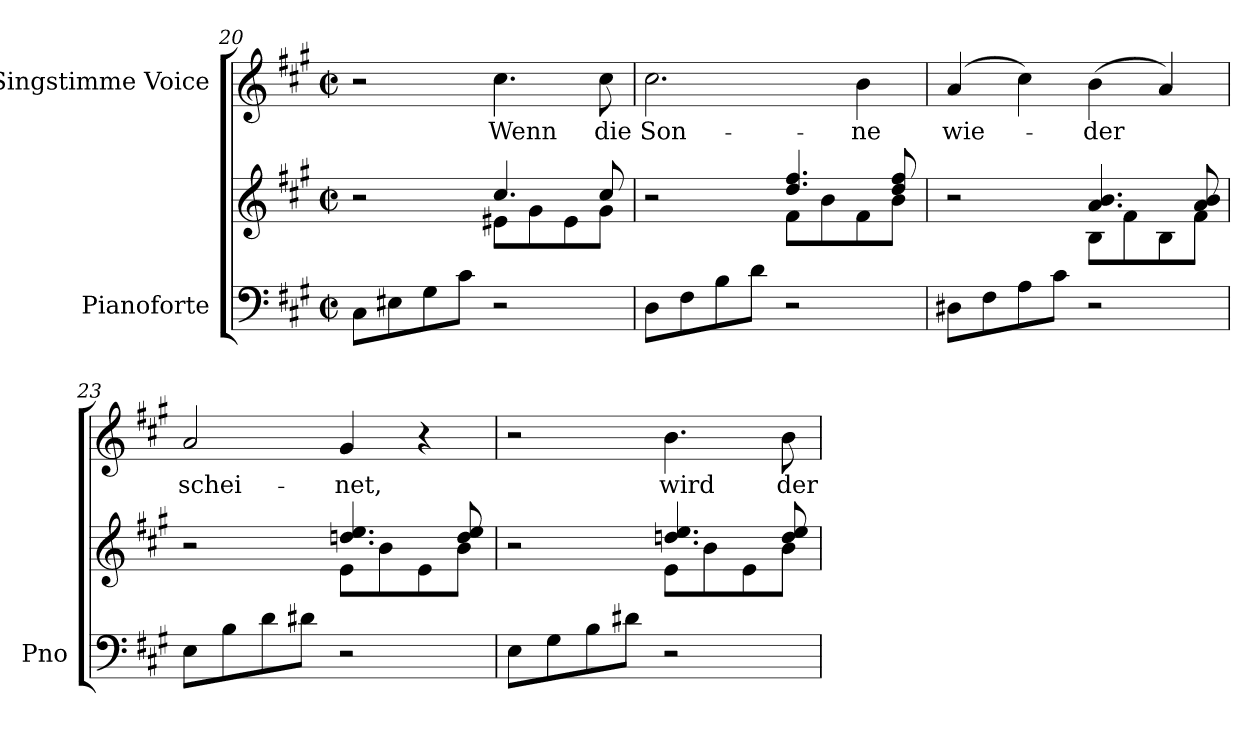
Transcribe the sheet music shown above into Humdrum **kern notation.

**kern	**kern	**kern	**text
*part2	*part2	*part1	*part1
*staff3	*staff2	*staff1	*staff1
*I"Pianoforte	*	*I"Singstimme Voice	*
*I'Pno	*	*	*
!!LO:LB:g=z
*clefF4	*clefG2	*clefG2	*
*k[f#c#g#]	*k[f#c#g#]	*k[f#c#g#]	*
*M2/2	*M2/2	*M2/2	*
*met(c|)	*met(c|)	*met(c|)	*
=20	=20	=20	=20
*	*^	*	*
8C#\L	2r	2ryy	2r	.
8E#X\	.	.	.	.
8G#\	.	.	.	.
8c#\J	.	.	.	.
!	!	!	!	!LO:LY:b
2r	4.cc#/	8e#X\L	4.cc#\	Wenn
.	.	8g#\	.	.
.	.	8e#\	.	.
!	!	!	!	!LO:LY:b
.	8cc#/	8g#\J	8cc#\	die
!!LO:LB:g=z
=21	=21	=21	=21	=21
!	!	!	!	!LO:LY:b
8D\L	2r	2ryy	2.cc#\	Son-
8F#\	.	.	.	.
8B\	.	.	.	.
8d\J	.	.	.	.
2r	4.dd/ 4.ff#/	8f#\L	.	.
.	.	8b\	.	.
!	!	!	!	!LO:LY:b
.	.	8f#\	4b\	-ne
.	8dd/ 8ff#/	8b\J	.	.
=22	=22	=22	=22	=22
!	!	!	!	!LO:LY:b
8D#X\L	2r	2ryy	(4a/	wie-
8F#\	.	.	.	.
8A\	.	.	4cc#\)	.
8c#\J	.	.	.	.
!	!	!	!	!LO:LY:b
2r	4.a/ 4.b/	8B\L	(4b\	-der
.	.	8f#\	.	.
.	.	8B\	4a/)	.
.	8a/ 8b/	8f#\J	.	.
=23	=23	=23	=23	=23
!	!	!	!	!LO:LY:b
8E\L	2r	2ryy	2a/	schei-
8B\	.	.	.	.
8d\	.	.	.	.
8d#X\J	.	.	.	.
!	!	!	!	!LO:LY:b
2r	4.ddn/ 4.ee/	8e\L	4g#/	-net,
.	.	8b\	.	.
.	.	8e\	4r	.
.	8dd/ 8ee/	8b\J	.	.
!!LO:LB:g=z
=24	=24	=24	=24	=24
8E\L	2r	2ryy	2r	.
8G#\	.	.	.	.
8B\	.	.	.	.
8d#X\J	.	.	.	.
!	!	!	!	!LO:LY:b
2r	4.ddn/ 4.ee/	8e\L	4.b\	wird
.	.	8b\	.	.
.	.	8e\	.	.
!	!	!	!	!LO:LY:b
.	8dd/ 8ee/	8b\J	8b\	der
*	*v	*v	*	*
=	=	=	=
*-	*-	*-	*-
